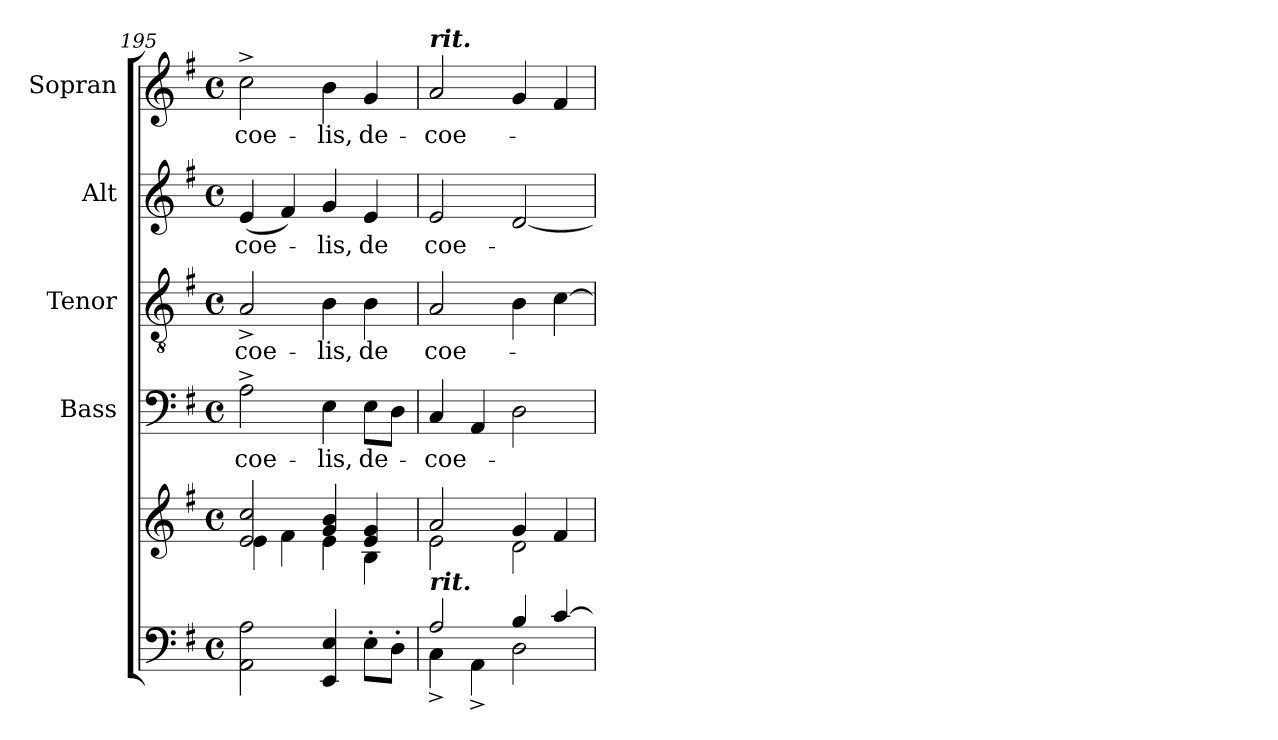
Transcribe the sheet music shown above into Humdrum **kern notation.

**kern	**kern	**kern	**text	**kern	**text	**kern	**text	**kern	**text
*part5	*part5	*part4	*part4	*part3	*part3	*part2	*part2	*part1	*part1
*staff6	*staff5	*staff4	*staff4	*staff3	*staff3	*staff2	*staff2	*staff1	*staff1
*	*	*I"Bass	*	*I"Tenor	*	*I"Alt	*	*I"Sopran	*
*	*	*I'B.	*	*I'T.	*	*I'A.	*	*I'S.	*
*clefF4	*clefG2	*clefF4	*	*clefGv2	*	*clefG2	*	*clefG2	*
*k[f#]	*k[f#]	*k[f#]	*	*k[f#]	*	*k[f#]	*	*k[f#]	*
*G:	*G:	*G:	*	*G:	*	*G:	*	*G:	*
*M4/4	*M4/4	*M4/4	*	*M4/4	*	*M4/4	*	*M4/4	*
*met(c)	*met(c)	*met(c)	*	*met(c)	*	*met(c)	*	*met(c)	*
=195	=195	=195	=195	=195	=195	=195	=195	=195	=195
*	*^	*	*	*	*	*	*	*	*
!	!	!	!	!LO:LY:b	!	!LO:LY:b	!	!LO:LY:b	!	!LO:LY:b
2AA\ 2A\	2e/ 2cc/	4e\	2A^>\	coe-	2A^>/	coe-	(<4e/	coe-	2cc^>\	coe-
.	.	4f#\	.	.	.	.	4f#/)	.	.	.
!	!	!	!	!LO:LY:b	!	!LO:LY:b	!	!LO:LY:b	!	!LO:LY:b
4EE/ 4E/	4g/ 4b/	4e\	4E\	-lis,	4B\	-lis,	4g/	-lis,	4b\	-lis,
!	!	!	!	!LO:LY:b	!	!LO:LY:b	!	!LO:LY:b	!	!LO:LY:b
8E'>\L	4e/ 4g/	4B\	8E\L	de-	4B\	de	4e/	de	4g/	de-
8D'>\J	.	.	8D\J	.	.	.	.	.	.	.
=196	=196	=196	=196	=196	=196	=196	=196	=196	=196	=196
*^	*	*	*	*	*	*	*	*	*	*
!	!	!	!	!	!	!	!	!	!	!LO:TX:a:Bi:t=rit.	!
!	!	!LO:TX:b:Bi:t=rit.	!	!	!	!	!	!	!	!	!
!	!	!	!	!	!LO:LY:b	!	!LO:LY:b	!	!LO:LY:b	!	!LO:LY:b
2A/	4C^<\	2a/	2e\	4C/	-coe-	2A/	coe-	2e/	coe-	2a/	-coe-
.	4AA^<\	.	.	4AA/	.	.	.	.	.	.	.
4B/	2D\	4g/	2d\	2D\	.	4B\	.	[2d/	.	4g/	.
[>4c/	.	4f#/	.	.	.	[4c\	.	.	.	4f#/	.
*v	*v	*	*	*	*	*	*	*	*	*	*
*	*v	*v	*	*	*	*	*	*	*	*
=	=	=	=	=	=	=	=	=	=
*-	*-	*-	*-	*-	*-	*-	*-	*-	*-
